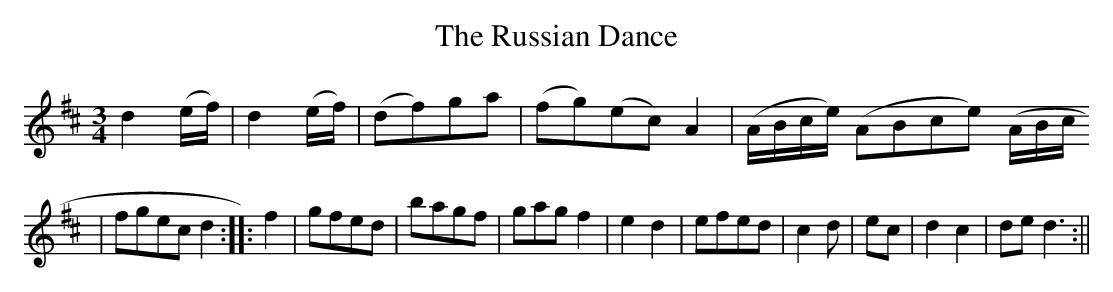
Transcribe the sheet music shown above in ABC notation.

X:1
T:The Russian Dance
M:3/4
L:1/8
K:D major
d2(e/2f/2)|d2 (e/2f/2)|(df)ga|(fg)(ec)A2|(A/2B/2c/2e/2) (ABce) (A/2B/2c/
2)|fgecd2:||:f2|gfed|bagf|gagf2|e2d2|efed|c2d|ec|d2c2|ded3:||
